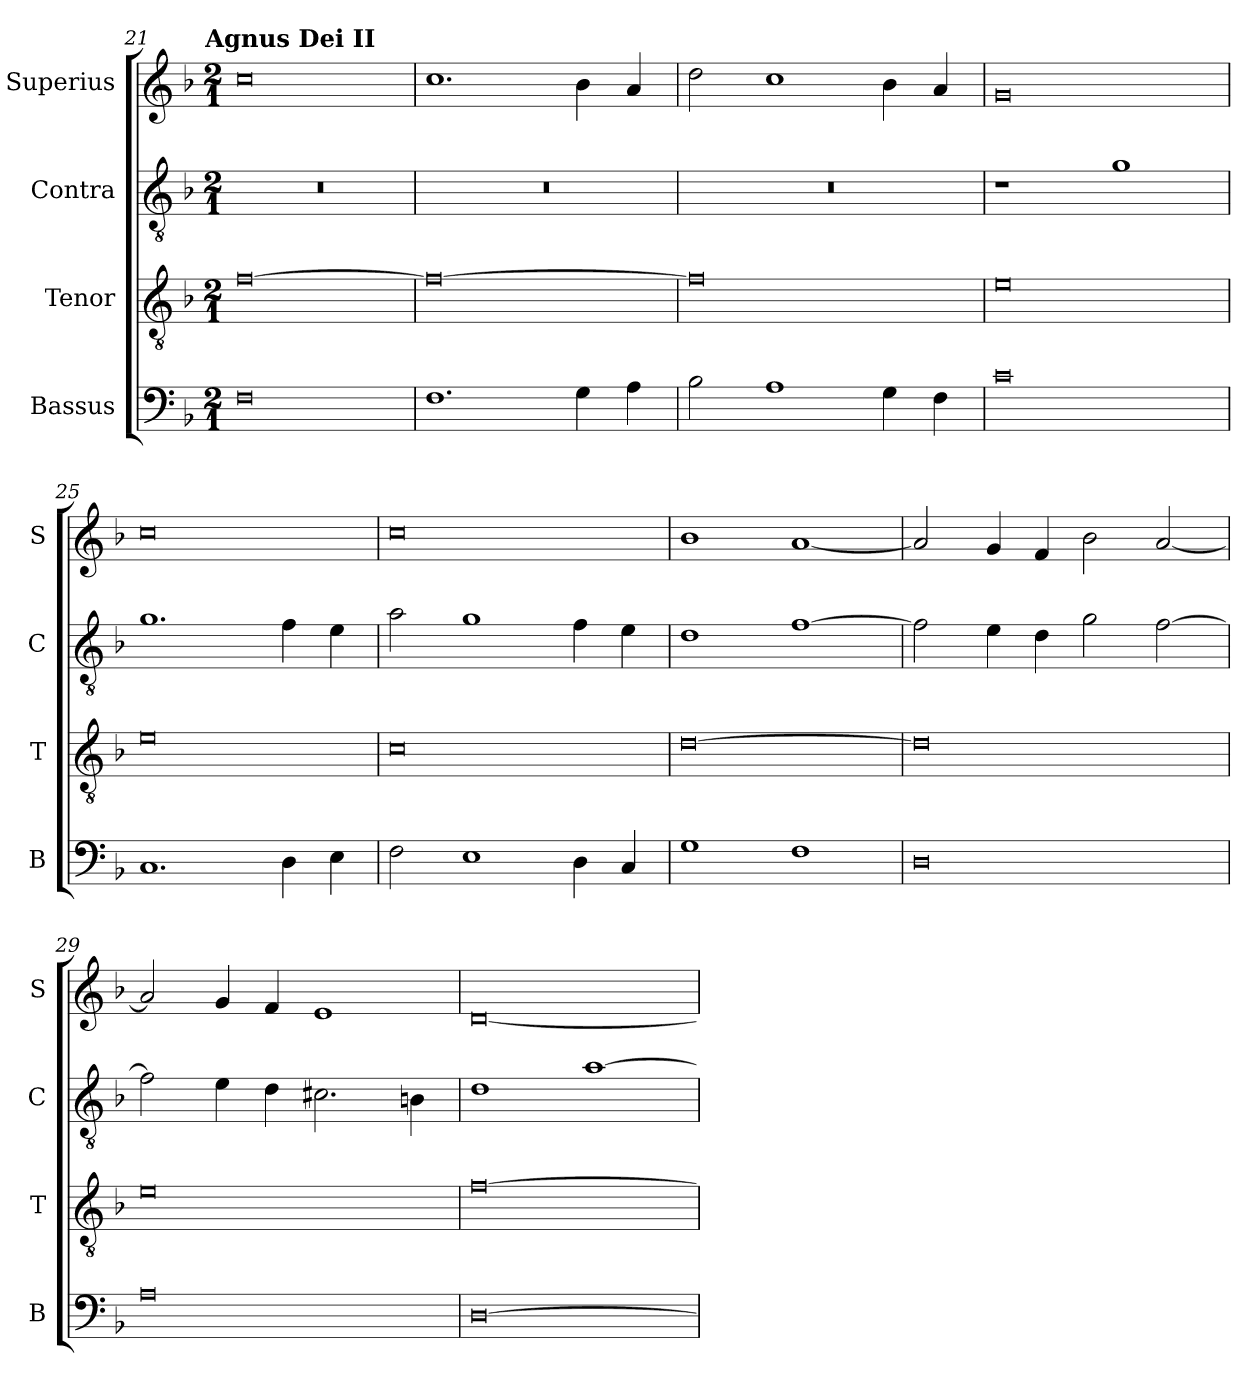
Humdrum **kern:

**kern	**kern	**kern	**kern
*part4	*part3	*part2	*part1
*staff4	*staff3	*staff2	*staff1
*I"Bassus	*I"Tenor	*I"Contra	*I"Superius
*I'B	*I'T	*I'C	*I'S
!!LO:LB:g=z
*clefF4	*clefGv2	*clefGv2	*clefG2
*k[b-]	*k[b-]	*k[b-]	*k[b-]
!!LO:TX:omd:t=Agnus Dei II
*M2/1	*M2/1	*M2/1	*M2/1
=21	=21	=21	=21
0F	[0f	0r	0cc
=22	=22	=22	=22
1.F	0f_	0r	1.cc
4G\	.	.	4b-\
4A\	.	.	4a/
=23	=23	=23	=23
2B-\	0f]	0r	2dd\
1A	.	.	1cc
4G\	.	.	4b-\
4F\	.	.	4a/
=24	=24	=24	=24
0c	0e	1r	0g
.	.	1g	.
=25	=25	=25	=25
1.C	0e	1.g	0cc
4D\	.	4f\	.
4E\	.	4e\	.
=26	=26	=26	=26
2F\	0c	2a\	0cc
1E	.	1g	.
4D\	.	4f\	.
4C/	.	4e\	.
=27	=27	=27	=27
1G	[0d	1d	1b-
1F	.	[1f	[1a
=28	=28	=28	=28
0D	0d]	2f\]	2a/]
.	.	4e\	4g/
.	.	4d\	4f/
.	.	2g\	2b-\
.	.	[2f\	[2a/
=29	=29	=29	=29
0A	0e	2f\]	2a/]
.	.	4e\	4g/
.	.	4d\	4f/
.	.	2.c#X\	1e
.	.	4Bn\	.
=30	=30	=30	=30
[0D	[0f	1d	[0d
.	.	[1a	.
=	=	=	=
*-	*-	*-	*-
